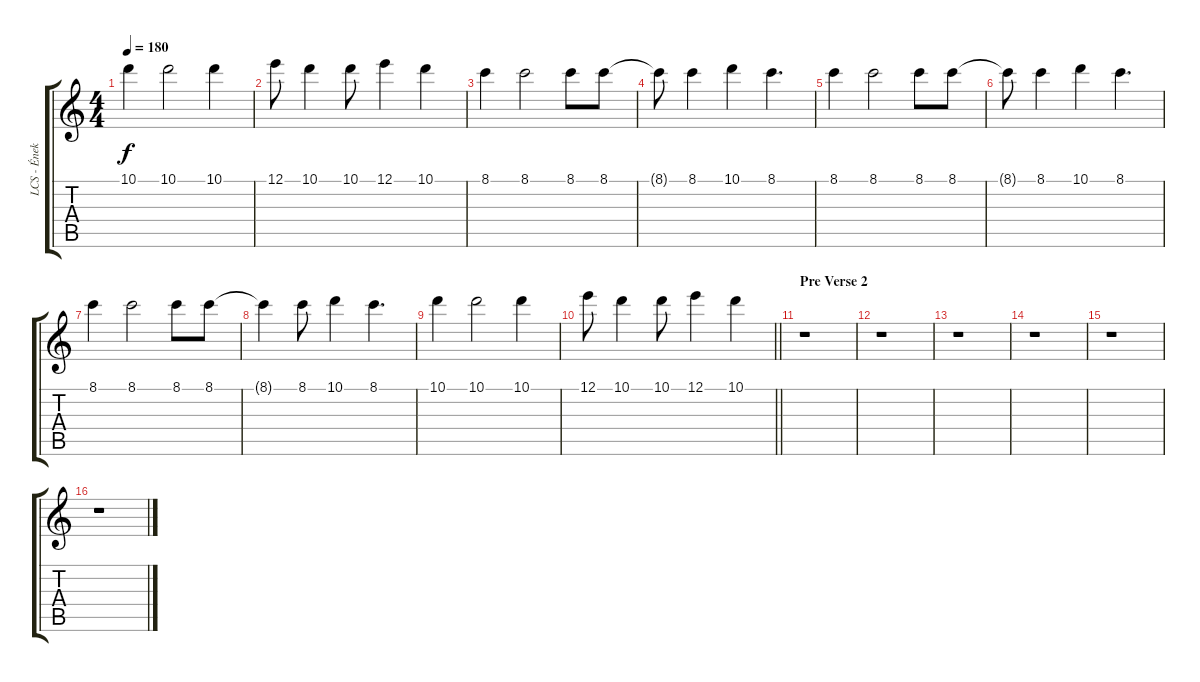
\track ("LCS - Ének" "LCS - Ének") {instrument electricguitarclean}
\staff {score tabs}
\tuning (E4 B3 G3 D3 A2 E2) {hide}
\ts (4 4)
\tempo 180
\clef g2
\ks c
10.1.4{dy f} 10.1.2 10.1.4 |
12.1.8 10.1.4 10.1.8 12.1.4 10.1.4 |
8.1.4 8.1.2 8.1.8 8.1.8 |
8.1{t}.8 8.1.4 10.1.4 8.1.4{d} |
8.1.4 8.1.2 8.1.8 8.1.8 |
8.1{t}.8 8.1.4 10.1.4 8.1.4{d} |
8.1.4 8.1.2 8.1.8 8.1.8 |
8.1{t}.4 8.1.8 10.1.4 8.1.4{d} |
10.1.4 10.1.2 10.1.4 |
\barLineRight lightlight
12.1.8 10.1.4 10.1.8 12.1.4 10.1.4 |
\section ("" "Pre Verse 2")
r.1 |
r.1 |
r.1 |
r.1 |
r.1 |
r.1
